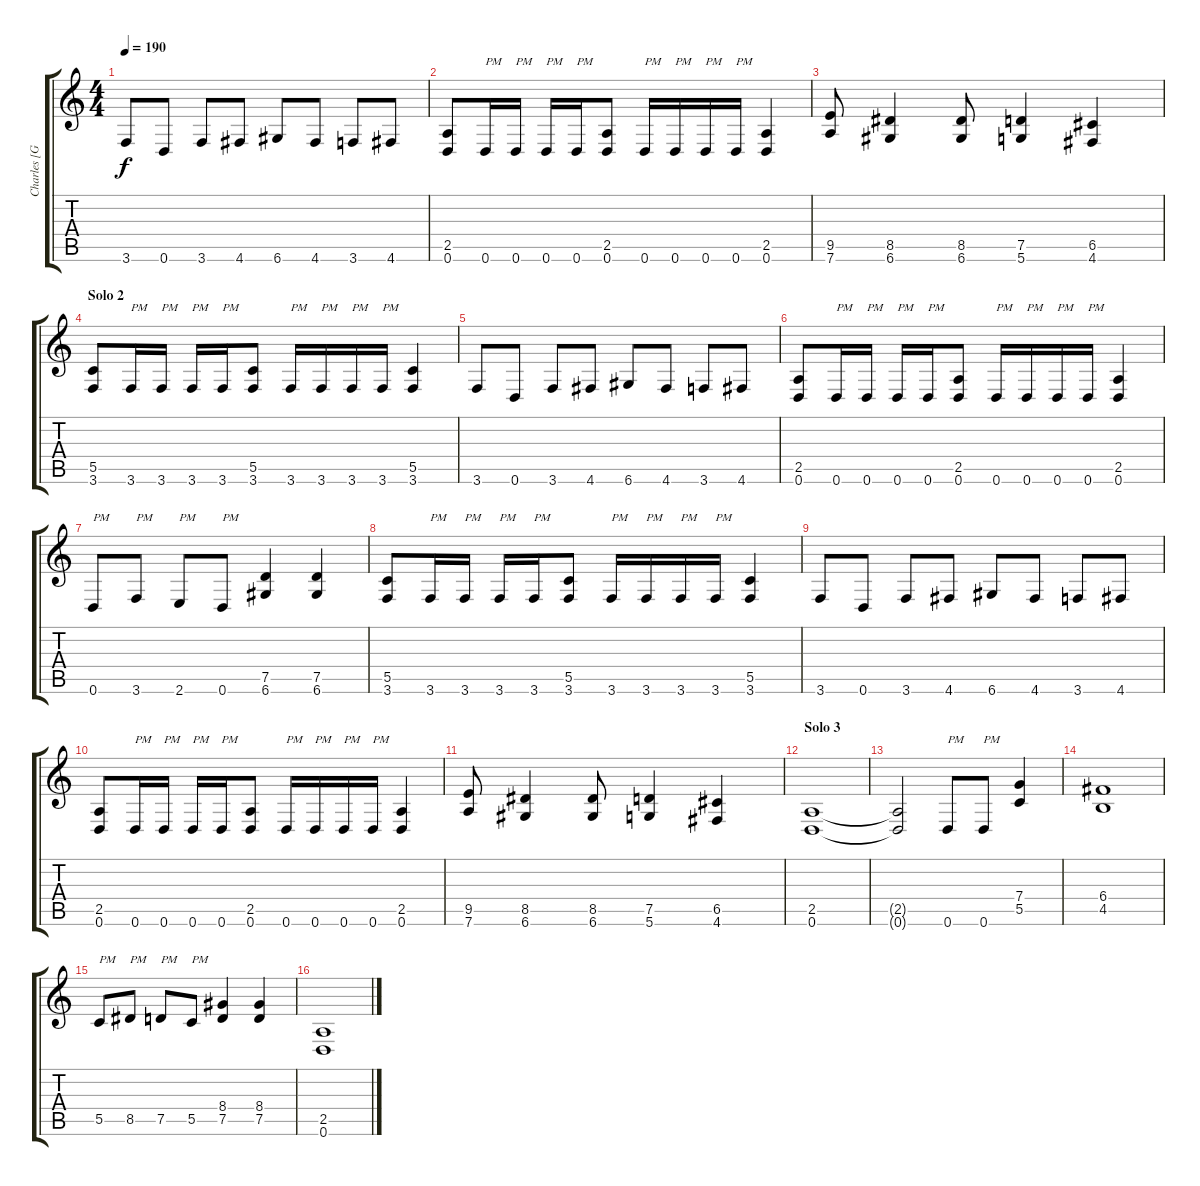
\track ("Charles [Guitar]" "Charles [G") {instrument distortionguitar}
\staff {score tabs}
\tuning (D4 A3 F3 C3 G2 D2) {hide}
\ts (4 4)
\tempo 190
\clef g2
\ks c
3.6.8{dy f} 0.6.8 3.6.8 4.6.8 6.6.8 4.6.8 3.6.8 4.6.8 |
(2.5 0.6).8 0.6.16{txt "PM"} 0.6.16{txt "PM"} 0.6.16{txt "PM"} 0.6.16{txt "PM"} (2.5 0.6).8 0.6.16{txt "PM"} 0.6.16{txt "PM"} 0.6.16{txt "PM"} 0.6.16{txt "PM"} (2.5 0.6).4 |
(9.5 7.6).8 (8.5 6.6).4 (8.5 6.6).8 (7.5 5.6).4 (6.5 4.6).4 |
\section ("" "Solo 2")
(5.5 3.6).8 3.6.16{txt "PM"} 3.6.16{txt "PM"} 3.6.16{txt "PM"} 3.6.16{txt "PM"} (5.5 3.6).8 3.6.16{txt "PM"} 3.6.16{txt "PM"} 3.6.16{txt "PM"} 3.6.16{txt "PM"} (5.5 3.6).4 |
3.6.8 0.6.8 3.6.8 4.6.8 6.6.8 4.6.8 3.6.8 4.6.8 |
(2.5 0.6).8 0.6.16{txt "PM"} 0.6.16{txt "PM"} 0.6.16{txt "PM"} 0.6.16{txt "PM"} (2.5 0.6).8 0.6.16{txt "PM"} 0.6.16{txt "PM"} 0.6.16{txt "PM"} 0.6.16{txt "PM"} (2.5 0.6).4 |
0.6.8{txt "PM"} 3.6.8{txt "PM"} 2.6.8{txt "PM"} 0.6.8{txt "PM"} (7.5 6.6).4 (7.5 6.6).4 |
(5.5 3.6).8 3.6.16{txt "PM"} 3.6.16{txt "PM"} 3.6.16{txt "PM"} 3.6.16{txt "PM"} (5.5 3.6).8 3.6.16{txt "PM"} 3.6.16{txt "PM"} 3.6.16{txt "PM"} 3.6.16{txt "PM"} (5.5 3.6).4 |
3.6.8 0.6.8 3.6.8 4.6.8 6.6.8 4.6.8 3.6.8 4.6.8 |
(2.5 0.6).8 0.6.16{txt "PM"} 0.6.16{txt "PM"} 0.6.16{txt "PM"} 0.6.16{txt "PM"} (2.5 0.6).8 0.6.16{txt "PM"} 0.6.16{txt "PM"} 0.6.16{txt "PM"} 0.6.16{txt "PM"} (2.5 0.6).4 |
(9.5 7.6).8 (8.5 6.6).4 (8.5 6.6).8 (7.5 5.6).4 (6.5 4.6).4 |
\section ("" "Solo 3")
(2.5 0.6).1 |
(2.5{t} 0.6{t}).2 0.6.8{txt "PM"} 0.6.8{txt "PM"} (7.4 5.5).4 |
(6.4 4.5).1 |
5.5.8{txt "PM"} 8.5.8{txt "PM"} 7.5.8{txt "PM"} 5.5.8{txt "PM"} (8.4 7.5).4 (8.4 7.5).4 |
(2.5 0.6).1
